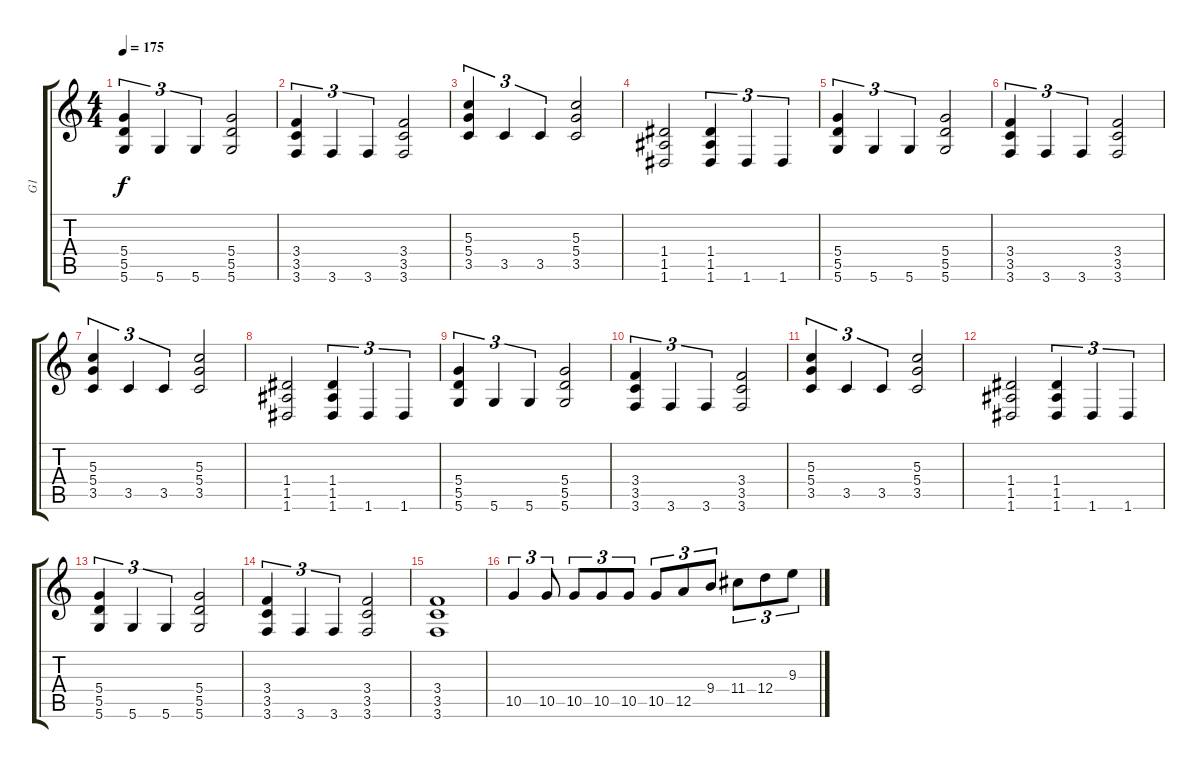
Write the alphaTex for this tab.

\track ("G1" "G1") {instrument distortionguitar}
\staff {score tabs}
\tuning (E4 B3 G3 D3 A2 D2) {hide}
\ts (4 4)
\tempo 175
\clef g2
\ks c
(5.4 5.5 5.6).4{tu (3 2) dy f} 5.6.4{tu (3 2)} 5.6.4{tu (3 2)} (5.4 5.5 5.6).2 |
(3.4 3.5 3.6).4{tu (3 2)} 3.6.4{tu (3 2)} 3.6.4{tu (3 2)} (3.4 3.5 3.6).2 |
(5.3 5.4 3.5).4{tu (3 2)} 3.5.4{tu (3 2)} 3.5.4{tu (3 2)} (5.3 5.4 3.5).2 |
(1.4 1.5 1.6).2 (1.4 1.5 1.6).4{tu (3 2)} 1.6.4{tu (3 2)} 1.6.4{tu (3 2)} |
(5.4 5.5 5.6).4{tu (3 2)} 5.6.4{tu (3 2)} 5.6.4{tu (3 2)} (5.4 5.5 5.6).2 |
(3.4 3.5 3.6).4{tu (3 2)} 3.6.4{tu (3 2)} 3.6.4{tu (3 2)} (3.4 3.5 3.6).2 |
(5.3 5.4 3.5).4{tu (3 2)} 3.5.4{tu (3 2)} 3.5.4{tu (3 2)} (5.3 5.4 3.5).2 |
(1.4 1.5 1.6).2 (1.4 1.5 1.6).4{tu (3 2)} 1.6.4{tu (3 2)} 1.6.4{tu (3 2)} |
(5.4 5.5 5.6).4{tu (3 2)} 5.6.4{tu (3 2)} 5.6.4{tu (3 2)} (5.4 5.5 5.6).2 |
(3.4 3.5 3.6).4{tu (3 2)} 3.6.4{tu (3 2)} 3.6.4{tu (3 2)} (3.4 3.5 3.6).2 |
(5.3 5.4 3.5).4{tu (3 2)} 3.5.4{tu (3 2)} 3.5.4{tu (3 2)} (5.3 5.4 3.5).2 |
(1.4 1.5 1.6).2 (1.4 1.5 1.6).4{tu (3 2)} 1.6.4{tu (3 2)} 1.6.4{tu (3 2)} |
(5.4 5.5 5.6).4{tu (3 2)} 5.6.4{tu (3 2)} 5.6.4{tu (3 2)} (5.4 5.5 5.6).2 |
(3.4 3.5 3.6).4{tu (3 2)} 3.6.4{tu (3 2)} 3.6.4{tu (3 2)} (3.4 3.5 3.6).2 |
(3.4 3.5 3.6).1 |
10.5.4{tu (3 2) volume 10} 10.5.8{tu (3 2)} 10.5.8{tu (3 2)} 10.5.8{tu (3 2)} 10.5.8{tu (3 2)} 10.5.8{tu (3 2)} 12.5.8{tu (3 2)} 9.4.8{tu (3 2)} 11.4.8{tu (3 2)} 12.4.8{tu (3 2)} 9.3.8{tu (3 2)}
